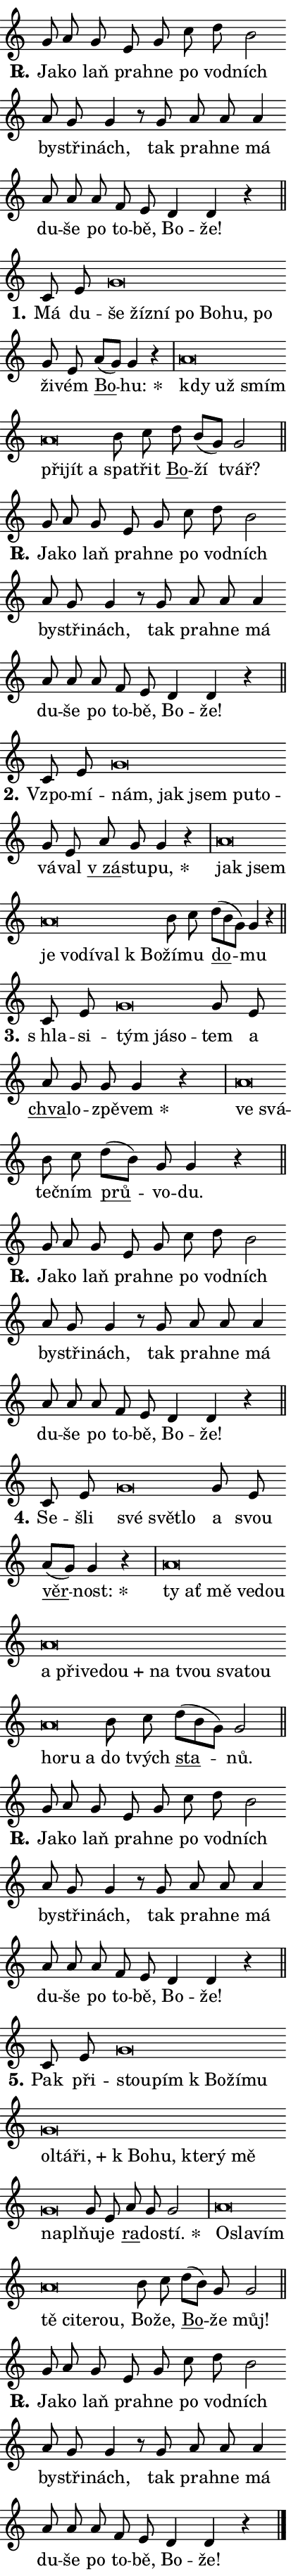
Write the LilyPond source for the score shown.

\version "2.24.0"
\header { tagline = "" }
\paper {
  indent = 0\cm
  top-margin = 0\cm
  right-margin = 0.13\cm % to fit lyric hyphens
  bottom-margin = 0\cm
  left-margin = 0\cm
  paper-width = 7\cm
  page-breaking = #ly:one-page-breaking
  system-system-spacing.basic-distance = #11
  score-system-spacing.basic-distance = #11
  ragged-last = ##f
}


%% Author: Thomas Morley
%% https://lists.gnu.org/archive/html/lilypond-user/2020-05/msg00002.html
#(define (line-position grob)
"Returns position of @var[grob} in current system:
   @code{'start}, if at first time-step
   @code{'end}, if at last time-step
   @code{'middle} otherwise
"
  (let* ((col (ly:item-get-column grob))
         (ln (ly:grob-object col 'left-neighbor))
         (rn (ly:grob-object col 'right-neighbor))
         (col-to-check-left (if (ly:grob? ln) ln col))
         (col-to-check-right (if (ly:grob? rn) rn col))
         (break-dir-left
           (and
             (ly:grob-property col-to-check-left 'non-musical #f)
             (ly:item-break-dir col-to-check-left)))
         (break-dir-right
           (and
             (ly:grob-property col-to-check-right 'non-musical #f)
             (ly:item-break-dir col-to-check-right))))
        (cond ((eqv? 1 break-dir-left) 'start)
              ((eqv? -1 break-dir-right) 'end)
              (else 'middle))))

#(define (tranparent-at-line-position vctor)
  (lambda (grob)
  "Relying on @code{line-position} select the relevant enry from @var{vctor}.
Used to determine transparency,"
    (case (line-position grob)
      ((end) (not (vector-ref vctor 0)))
      ((middle) (not (vector-ref vctor 1)))
      ((start) (not (vector-ref vctor 2))))))

noteHeadBreakVisibility =
#(define-music-function (break-visibility)(vector?)
"Makes @code{NoteHead}s transparent relying on @var{break-visibility}"
#{
  \override NoteHead.transparent =
    #(tranparent-at-line-position break-visibility)
#})

#(define delete-ledgers-for-transparent-note-heads
  (lambda (grob)
    "Reads whether a @code{NoteHead} is transparent.
If so this @code{NoteHead} is removed from @code{'note-heads} from
@var{grob}, which is supposed to be @code{LedgerLineSpanner}.
As a result ledgers are not printed for this @code{NoteHead}"
    (let* ((nhds-array (ly:grob-object grob 'note-heads))
           (nhds-list
             (if (ly:grob-array? nhds-array)
                 (ly:grob-array->list nhds-array)
                 '()))
           ;; Relies on the transparent-property being done before
           ;; Staff.LedgerLineSpanner.after-line-breaking is executed.
           ;; This is fragile ...
           (to-keep
             (remove
               (lambda (nhd)
                 (ly:grob-property nhd 'transparent #f))
               nhds-list)))
      ;; TODO find a better method to iterate over grob-arrays, similiar
      ;; to filter/remove etc for lists
      ;; For now rebuilt from scratch
      (set! (ly:grob-object grob 'note-heads)  '())
      (for-each
        (lambda (nhd)
          (ly:pointer-group-interface::add-grob grob 'note-heads nhd))
        to-keep))))

squashNotes = {
  \override NoteHead.X-extent = #'(-0.2 . 0.2)
  \override NoteHead.Y-extent = #'(-0.75 . 0)
  \override NoteHead.stencil =
    #(lambda (grob)
       (let ((pos (ly:grob-property grob 'staff-position)))
         (begin
           (if (< pos -7) (display "ERROR: Lower brevis then expected\n") (display ""))
           (if (<= pos -6) ly:text-interface::print ly:note-head::print))))
}
unSquashNotes = {
  \revert NoteHead.X-extent
  \revert NoteHead.Y-extent
  \revert NoteHead.stencil
}

hideNotes = \noteHeadBreakVisibility #begin-of-line-visible
unHideNotes = \noteHeadBreakVisibility #all-visible

% work-around for resetting accidentals
% https://lilypond.org/doc/v2.23/Documentation/notation/displaying-rhythms#unmetered-music
cadenzaMeasure = {
  \cadenzaOff
  \partial 1024 s1024
  \cadenzaOn
}

#(define-markup-command (accent layout props text) (markup?)
  "Underline accented syllable"
  (interpret-markup layout props
    #{\markup \override #'(offset . 4.3) \underline { #text }#}))

responsum = \markup \concat {
  "R" \hspace #-1.05 \path #0.1 #'((moveto 0 0.07) (lineto 0.9 0.8)) \hspace #0.05 "."
}

spaceSize = #0.6828661417322834 % exact space size for TeX Gyre Schola

\layout {
  \context {
    \Staff
    \remove "Time_signature_engraver"
    \override LedgerLineSpanner.after-line-breaking = #delete-ledgers-for-transparent-note-heads
  }
  \context {
    \Lyrics {
      \override LyricSpace.minimum-distance = \spaceSize
      \override LyricText.font-name = #"TeX Gyre Schola"
      \override LyricText.font-size = 1
      \override StanzaNumber.font-name = #"TeX Gyre Schola Bold"
      \override StanzaNumber.font-size = 1
    }
  }
  \context {
    \Score 
    \override NoteHead.text =
      #(lambda (grob) 
        (let ((pos (ly:grob-property grob 'staff-position)))
          #{\markup {
            \combine
              \halign #-0.55 \raise #(if (= pos -6) 0 0.5) \override #'(thickness . 2) \draw-line #'(3.2 . 0)
              \musicglyph "noteheads.sM1"
          }#}))
  }
}

% magnetic-lyrics.ily
%
%   written by
%     Jean Abou Samra <jean@abou-samra.fr>
%     Werner Lemberg <wl@gnu.org>
%
%   adapted by
%     Jiri Hon <jiri.hon@gmail.com>
%
% Version 2022-Apr-15

% https://www.mail-archive.com/lilypond-user@gnu.org/msg149350.html

#(define (Left_hyphen_pointer_engraver context)
   "Collect syllable-hyphen-syllable occurrences in lyrics and store
them in properties.  This engraver only looks to the left.  For
example, if the lyrics input is @code{foo -- bar}, it does the
following.

@itemize @bullet
@item
Set the @code{text} property of the @code{LyricHyphen} grob between
@q{foo} and @q{bar} to @code{foo}.

@item
Set the @code{left-hyphen} property of the @code{LyricText} grob with
text @q{foo} to the @code{LyricHyphen} grob between @q{foo} and
@q{bar}.
@end itemize

Use this auxiliary engraver in combination with the
@code{lyric-@/text::@/apply-@/magnetic-@/offset!} hook."
   (let ((hyphen #f)
         (text #f))
     (make-engraver
      (acknowledgers
       ((lyric-syllable-interface engraver grob source-engraver)
        (set! text grob)))
      (end-acknowledgers
       ((lyric-hyphen-interface engraver grob source-engraver)
        ;(when (not (grob::has-interface grob 'lyric-space-interface))
          (set! hyphen grob)));)
      ((stop-translation-timestep engraver)
       (when (and text hyphen)
         (ly:grob-set-object! text 'left-hyphen hyphen))
       (set! text #f)
       (set! hyphen #f)))))

#(define (lyric-text::apply-magnetic-offset! grob)
   "If the space between two syllables is less than the value in
property @code{LyricText@/.details@/.squash-threshold}, move the right
syllable to the left so that it gets concatenated with the left
syllable.

Use this function as a hook for
@code{LyricText@/.after-@/line-@/breaking} if the
@code{Left_@/hyphen_@/pointer_@/engraver} is active."
   (let ((hyphen (ly:grob-object grob 'left-hyphen #f)))
     (when hyphen
       (let ((left-text (ly:spanner-bound hyphen LEFT)))
         (when (grob::has-interface left-text 'lyric-syllable-interface)
           (let* ((common (ly:grob-common-refpoint grob left-text X))
                  (this-x-ext (ly:grob-extent grob common X))
                  (left-x-ext
                   (begin
                     ;; Trigger magnetism for left-text.
                     (ly:grob-property left-text 'after-line-breaking)
                     (ly:grob-extent left-text common X)))
                  ;; `delta` is the gap width between two syllables.
                  (delta (- (interval-start this-x-ext)
                            (interval-end left-x-ext)))
                  (details (ly:grob-property grob 'details))
                  (threshold (assoc-get 'squash-threshold details 0.2)))
             (when (< delta threshold)
               (let* (;; We have to manipulate the input text so that
                      ;; ligatures crossing syllable boundaries are not
                      ;; disabled.  For languages based on the Latin
                      ;; script this is essentially a beautification.
                      ;; However, for non-Western scripts it can be a
                      ;; necessity.
                      (lt (ly:grob-property left-text 'text))
                      (rt (ly:grob-property grob 'text))
                      (is-space (grob::has-interface hyphen 'lyric-space-interface))
                      (space (if is-space " " ""))
                      (extra-delta (if is-space spaceSize 0))
                      ;; Append new syllable.
                      (ltrt-space (if (and (string? lt) (string? rt))
                                (string-append lt space rt)
                                (make-concat-markup (list lt space rt))))
                      ;; Right-align `ltrt` to the right side.
                      (ltrt-space-markup (grob-interpret-markup
                               grob
                               (make-translate-markup
                                (cons (interval-length this-x-ext) 0)
                                (make-right-align-markup ltrt-space)))))
                 (begin
                   ;; Don't print `left-text`.
                   (ly:grob-set-property! left-text 'stencil #f)
                   ;; Set text and stencil (which holds all collected
                   ;; syllables so far) and shift it to the left.
                   (ly:grob-set-property! grob 'text ltrt-space)
                   (ly:grob-set-property! grob 'stencil ltrt-space-markup)
                   (ly:grob-translate-axis! grob (- (- delta extra-delta)) X))))))))))


#(define (lyric-hyphen::displace-bounds-first grob)
   ;; Make very sure this callback isn't triggered too early.
   (let ((left (ly:spanner-bound grob LEFT))
         (right (ly:spanner-bound grob RIGHT)))
     (ly:grob-property left 'after-line-breaking)
     (ly:grob-property right 'after-line-breaking)
     (ly:lyric-hyphen::print grob)))

squashThreshold = #0.4

\layout {
  \context {
    \Lyrics
    \consists #Left_hyphen_pointer_engraver
    \override LyricText.after-line-breaking =
      #lyric-text::apply-magnetic-offset!
    \override LyricHyphen.stencil = #lyric-hyphen::displace-bounds-first
    \override LyricText.details.squash-threshold = \squashThreshold
    \override LyricHyphen.minimum-distance = 0
    \override LyricHyphen.minimum-length = \squashThreshold
  }
}

squashText = \override LyricText.details.squash-threshold = 9999
unSquashText = \override LyricText.details.squash-threshold = \squashThreshold

leftText = \override LyricText.self-alignment-X = #LEFT
unLeftText = \revert LyricText.self-alignment-X

starOffset = #(lambda (grob) 
                (let ((x_offset (ly:self-alignment-interface::aligned-on-x-parent grob)))
                  (if (= x_offset 0) 0 (+ x_offset 1.2))))

star = #(define-music-function (syllable)(string?)
"Append star separator at the end of a syllable"
#{
  \once \override LyricText.X-offset = #starOffset
  \lyricmode { \markup {
    #syllable
    \override #'((font-name . "TeX Gyre Schola Bold")) \hspace #0.2 \lower #0.65 \larger "*"
  } }
#})

starAccent = #(define-music-function (syllable)(string?)
"Append star separator at the end of a syllable and make accent"
#{
  \once \override LyricText.X-offset = #starOffset
  \lyricmode { \markup {
    \accent #syllable
    \override #'((font-name . "TeX Gyre Schola Bold")) \hspace #0.2 \lower #0.65 \larger "*"
  } }
#})

breath = #(define-music-function (syllable)(string?)
"Append breathing indicator at the end of a syllable"
#{
  \lyricmode { \markup { #syllable "+" } }
#})

optionalBreath = #(define-music-function (syllable)(string?)
"Append optional breathing indicator at the end of a syllable"
#{
  \lyricmode { \markup { #syllable "(+)" } }
#})


\score {
    <<
        \new Voice = "melody" { \cadenzaOn \key c \major \relative { g'8 a g e g c d b2 \bar "" a8 g g4 \bar "" r8 g a a a4 \bar "" a8 a \bar "" a f e \bar "" d4 d r \cadenzaMeasure \bar "||" \break } }
        \new Lyrics \lyricsto "melody" { \lyricmode { \set stanza = \responsum
Ja -- ko laň pra -- hne po vod -- ních by -- stři -- nách, tak pra -- hne má du -- še po to -- bě, Bo -- že! } }
    >>
    \layout {}
}

\score {
    <<
        \new Voice = "melody" { \cadenzaOn \key c \major \relative { c'8 e \bar "" \squashNotes g\breve*1/16 \hideNotes \breve*1/16 \bar "" \breve*1/16 \bar "" \breve*1/16 \bar "" \breve*1/16 \bar "" \breve*1/16 \breve*1/16 \bar "" \unHideNotes \unSquashNotes g8 e \bar "" a[( g)] g4 r \cadenzaMeasure \bar "|" \squashNotes a\breve*1/16 \hideNotes \breve*1/16 \bar "" \breve*1/16 \bar "" \breve*1/16 \bar "" \breve*1/16 \breve*1/16 \bar "" \unHideNotes \unSquashNotes b8 c \bar "" d b[( g)] g2 \cadenzaMeasure \bar "||" \break } }
        \new Lyrics \lyricsto "melody" { \lyricmode { \set stanza = "1."
Má du -- \leftText še \squashText žíz -- ní po Bo -- hu, po \unLeftText \unSquashText ži -- vém \markup \accent Bo -- \star hu: \leftText kdy \squashText už smím při -- jít a \unLeftText \unSquashText spa -- třit \markup \accent Bo -- ží tvář? } }
    >>
    \layout {}
}

\score {
    <<
        \new Voice = "melody" { \cadenzaOn \key c \major \relative { g'8 a g e g c d b2 \bar "" a8 g g4 \bar "" r8 g a a a4 \bar "" a8 a \bar "" a f e \bar "" d4 d r \cadenzaMeasure \bar "||" \break } }
        \new Lyrics \lyricsto "melody" { \lyricmode { \set stanza = \responsum
Ja -- ko laň pra -- hne po vod -- ních by -- stři -- nách, tak pra -- hne má du -- še po to -- bě, Bo -- že! } }
    >>
    \layout {}
}

\score {
    <<
        \new Voice = "melody" { \cadenzaOn \key c \major \relative { c'8 e \bar "" \squashNotes g\breve*1/16 \hideNotes \breve*1/16 \bar "" \breve*1/16 \bar "" \breve*1/16 \breve*1/16 \bar "" \unHideNotes \unSquashNotes g8 e \bar "" a g g4 r \cadenzaMeasure \bar "|" \squashNotes a\breve*1/16 \hideNotes \breve*1/16 \bar "" \breve*1/16 \bar "" \breve*1/16 \bar "" \breve*1/16 \bar "" \breve*1/16 \breve*1/16 \bar "" \unHideNotes \unSquashNotes b8 c \bar "" d[( b g)] g4 r \cadenzaMeasure \bar "||" \break } }
        \new Lyrics \lyricsto "melody" { \lyricmode { \set stanza = "2."
Vzpo -- mí -- \leftText nám, \squashText jak jsem pu -- to -- \unLeftText \unSquashText vá -- val \markup \accent "v zá" -- stu -- \star pu, \leftText jak \squashText jsem je vo -- dí -- val "k Bo" -- \unLeftText \unSquashText ží -- mu \markup \accent do -- mu } }
    >>
    \layout {}
}

\score {
    <<
        \new Voice = "melody" { \cadenzaOn \key c \major \relative { c'8 e \bar "" \squashNotes g\breve*1/16 \hideNotes \breve*1/16 \breve*1/16 \bar "" \unHideNotes \unSquashNotes g8 e \bar "" a g g g4 r \cadenzaMeasure \bar "|" \squashNotes a\breve*1/16 \hideNotes \breve*1/16 \bar "" \unHideNotes \unSquashNotes b8 c \bar "" d[( b)] g g4 r \cadenzaMeasure \bar "||" \break } }
        \new Lyrics \lyricsto "melody" { \lyricmode { \set stanza = "3."
"s hla" -- si -- \leftText tým \squashText já -- so -- \unLeftText \unSquashText tem a \markup \accent chva -- lo -- zpě -- \star vem \leftText ve \squashText svá -- \unLeftText \unSquashText teč -- ním \markup \accent prů -- vo -- du. } }
    >>
    \layout {}
}

\score {
    <<
        \new Voice = "melody" { \cadenzaOn \key c \major \relative { g'8 a g e g c d b2 \bar "" a8 g g4 \bar "" r8 g a a a4 \bar "" a8 a \bar "" a f e \bar "" d4 d r \cadenzaMeasure \bar "||" \break } }
        \new Lyrics \lyricsto "melody" { \lyricmode { \set stanza = \responsum
Ja -- ko laň pra -- hne po vod -- ních by -- stři -- nách, tak pra -- hne má du -- še po to -- bě, Bo -- že! } }
    >>
    \layout {}
}

\score {
    <<
        \new Voice = "melody" { \cadenzaOn \key c \major \relative { c'8 e \bar "" \squashNotes g\breve*1/16 \hideNotes \breve*1/16 \breve*1/16 \bar "" \unHideNotes \unSquashNotes g8 e \bar "" a[( g)] g4 r \cadenzaMeasure \bar "|" \squashNotes a\breve*1/16 \hideNotes \breve*1/16 \bar "" \breve*1/16 \bar "" \breve*1/16 \bar "" \breve*1/16 \bar "" \breve*1/16 \bar "" \breve*1/16 \bar "" \breve*1/16 \bar "" \breve*1/16 \bar "" \breve*1/16 \bar "" \breve*1/16 \bar "" \breve*1/16 \bar "" \breve*1/16 \bar "" \breve*1/16 \bar "" \breve*1/16 \breve*1/16 \bar "" \unHideNotes \unSquashNotes b8 c \bar "" d[( b g)] g2 \cadenzaMeasure \bar "||" \break } }
        \new Lyrics \lyricsto "melody" { \lyricmode { \set stanza = "4."
Se -- šli \leftText své \squashText svět -- lo \unLeftText \unSquashText a svou \markup \accent věr -- \star nost: \leftText ty \squashText ať mě ve -- dou a při -- ve -- \breath "dou" na tvou sva -- tou ho -- ru a \unLeftText \unSquashText do tvých \markup \accent sta -- nů. } }
    >>
    \layout {}
}

\score {
    <<
        \new Voice = "melody" { \cadenzaOn \key c \major \relative { g'8 a g e g c d b2 \bar "" a8 g g4 \bar "" r8 g a a a4 \bar "" a8 a \bar "" a f e \bar "" d4 d r \cadenzaMeasure \bar "||" \break } }
        \new Lyrics \lyricsto "melody" { \lyricmode { \set stanza = \responsum
Ja -- ko laň pra -- hne po vod -- ních by -- stři -- nách, tak pra -- hne má du -- še po to -- bě, Bo -- že! } }
    >>
    \layout {}
}

\score {
    <<
        \new Voice = "melody" { \cadenzaOn \key c \major \relative { c'8 e \bar "" \squashNotes g\breve*1/16 \hideNotes \breve*1/16 \bar "" \breve*1/16 \bar "" \breve*1/16 \bar "" \breve*1/16 \bar "" \breve*1/16 \bar "" \breve*1/16 \bar "" \breve*1/16 \bar "" \breve*1/16 \bar "" \breve*1/16 \bar "" \breve*1/16 \bar "" \breve*1/16 \bar "" \breve*1/16 \bar "" \breve*1/16 \breve*1/16 \bar "" \unHideNotes \unSquashNotes g8 e \bar "" a g g2 \cadenzaMeasure \bar "|" \squashNotes a\breve*1/16 \hideNotes \breve*1/16 \bar "" \breve*1/16 \bar "" \breve*1/16 \bar "" \breve*1/16 \bar "" \breve*1/16 \breve*1/16 \bar "" \unHideNotes \unSquashNotes b8 c \bar "" d[( b)] g g2 \cadenzaMeasure \bar "||" \break } }
        \new Lyrics \lyricsto "melody" { \lyricmode { \set stanza = "5."
Pak při -- \leftText stou -- \squashText pím "k Bo" -- ží -- mu ol -- tá -- \breath "ři," "k Bo" -- hu, kte -- rý mě na -- pl -- \unLeftText \unSquashText ňu -- je \markup \accent ra -- do -- \star stí. \leftText O -- \squashText sla -- vím tě ci -- te -- rou, \unLeftText \unSquashText Bo -- že, \markup \accent Bo -- že můj! } }
    >>
    \layout {}
}

\score {
    <<
        \new Voice = "melody" { \cadenzaOn \key c \major \relative { g'8 a g e g c d b2 \bar "" a8 g g4 \bar "" r8 g a a a4 \bar "" a8 a \bar "" a f e \bar "" d4 d r \cadenzaMeasure \bar "||" \break } \bar "|." }
        \new Lyrics \lyricsto "melody" { \lyricmode { \set stanza = \responsum
Ja -- ko laň pra -- hne po vod -- ních by -- stři -- nách, tak pra -- hne má du -- še po to -- bě, Bo -- že! } }
    >>
    \layout {}
}
